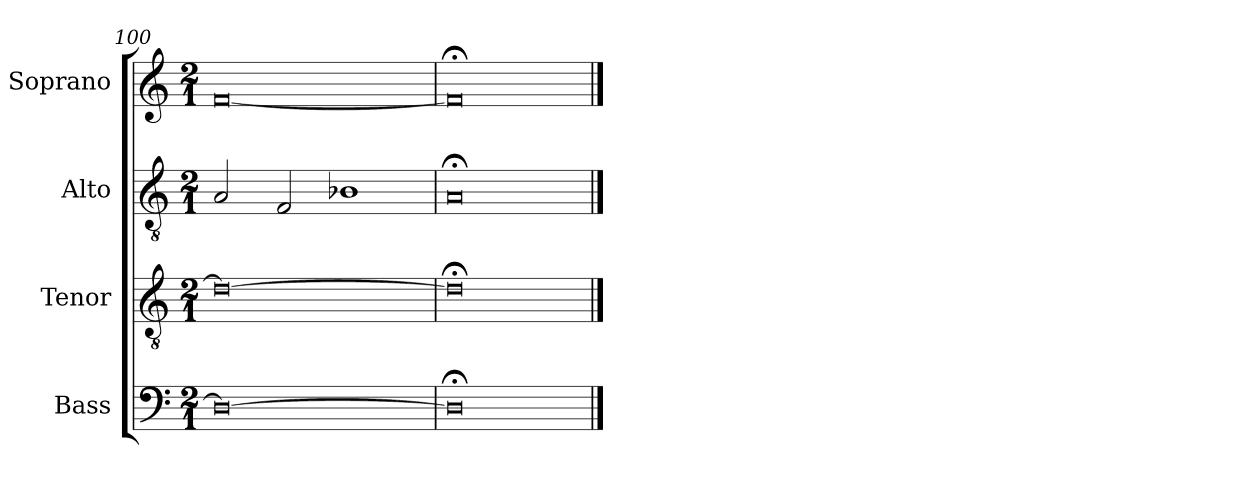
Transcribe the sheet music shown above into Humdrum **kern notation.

**kern	**kern	**kern	**kern
*part4	*part3	*part2	*part1
*staff4	*staff3	*staff2	*staff1
*I"Bass	*I"Tenor	*I"Alto	*I"Soprano
*I'B.	*I'T.	*I'A.	*I'S.
*clefF4	*clefGv2	*clefGv2	*clefG2
*k[]	*k[]	*k[]	*k[]
*M2/1	*M2/1	*M2/1	*M2/1
=100	=100	=100	=100
0D_	0d_	2A/	[0f
.	.	2F/	.
.	.	1B-X	.
=101	=101	=101	=101
*	*	*	*MM112
0D;<Z]	0d;<Z]	0A;<Z	0f;<Z]
==	==	==	==
*-	*-	*-	*-
